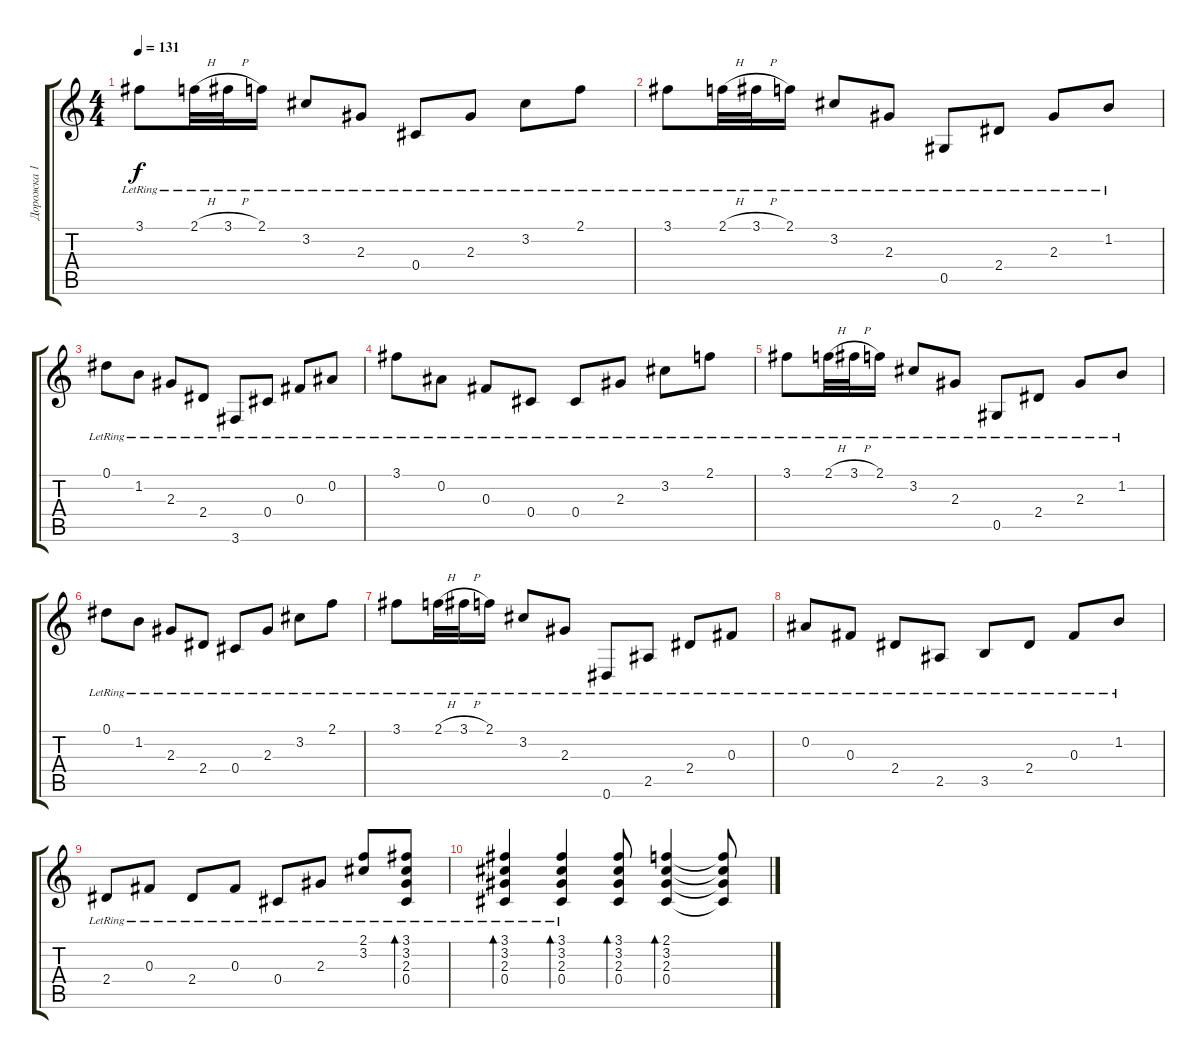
\track ("Дорожка 1" "Дорожка 1") {instrument acousticguitarsteel}
\staff {score tabs}
\tuning (Eb4 Bb3 Gb3 Db3 Ab2 Eb2) {hide}
\ts (4 4)
\tempo 131
\clef g2
\ks c
3.1{lr}.8{dy f} 2.1{h lr}.32 3.1{h lr}.32 2.1{lr}.16 3.2{lr}.8 2.3{lr}.8 0.4{lr}.8 2.3{lr}.8 3.2{lr}.8 2.1{lr}.8 |
3.1{lr}.8 2.1{h lr}.32 3.1{h lr}.32 2.1{lr}.16 3.2{lr}.8 2.3{lr}.8 0.5{lr}.8 2.4{lr}.8 2.3{lr}.8 1.2{lr}.8 |
0.1{lr}.8 1.2{lr}.8 2.3{lr}.8 2.4{lr}.8 3.6{lr}.8 0.4{lr}.8 0.3{lr}.8 0.2{lr}.8 |
3.1{lr}.8 0.2{lr}.8 0.3{lr}.8 0.4{lr}.8 0.4{lr}.8 2.3{lr}.8 3.2{lr}.8 2.1{lr}.8 |
3.1{lr}.8 2.1{h lr}.32 3.1{h lr}.32 2.1{lr}.16 3.2{lr}.8 2.3{lr}.8 0.5{lr}.8 2.4{lr}.8 2.3{lr}.8 1.2{lr}.8 |
0.1{lr}.8 1.2{lr}.8 2.3{lr}.8 2.4{lr}.8 0.4{lr}.8 2.3{lr}.8 3.2{lr}.8 2.1{lr}.8 |
3.1{lr}.8 2.1{h lr}.32 3.1{h lr}.32 2.1{lr}.16 3.2{lr}.8 2.3{lr}.8 0.6{lr}.8 2.5{lr}.8 2.4{lr}.8 0.3{lr}.8 |
0.2{lr}.8 0.3{lr}.8 2.4{lr}.8 2.5{lr}.8 3.5{lr}.8 2.4{lr}.8 0.3{lr}.8 1.2{lr}.8 |
2.4{lr}.8 0.3{lr}.8 2.4{lr}.8 0.3{lr}.8 0.4{lr}.8 2.3{lr}.8 (2.1{lr} 3.2{lr}).8 (3.1{lr} 3.2{lr} 2.3{lr} 0.4{lr}).8{bd 60} |
(3.1{lr} 3.2{lr} 2.3{lr} 0.4{lr}).4{bd 60} (3.1{lr} 3.2{lr} 2.3{lr} 0.4{lr}).4{bd 60} (3.1 3.2 2.3 0.4).8{bd 60} (2.1 3.2 2.3 0.4).4{bd 60} (2.1{t} 3.2{t} 2.3{t} 0.4{t}).8
